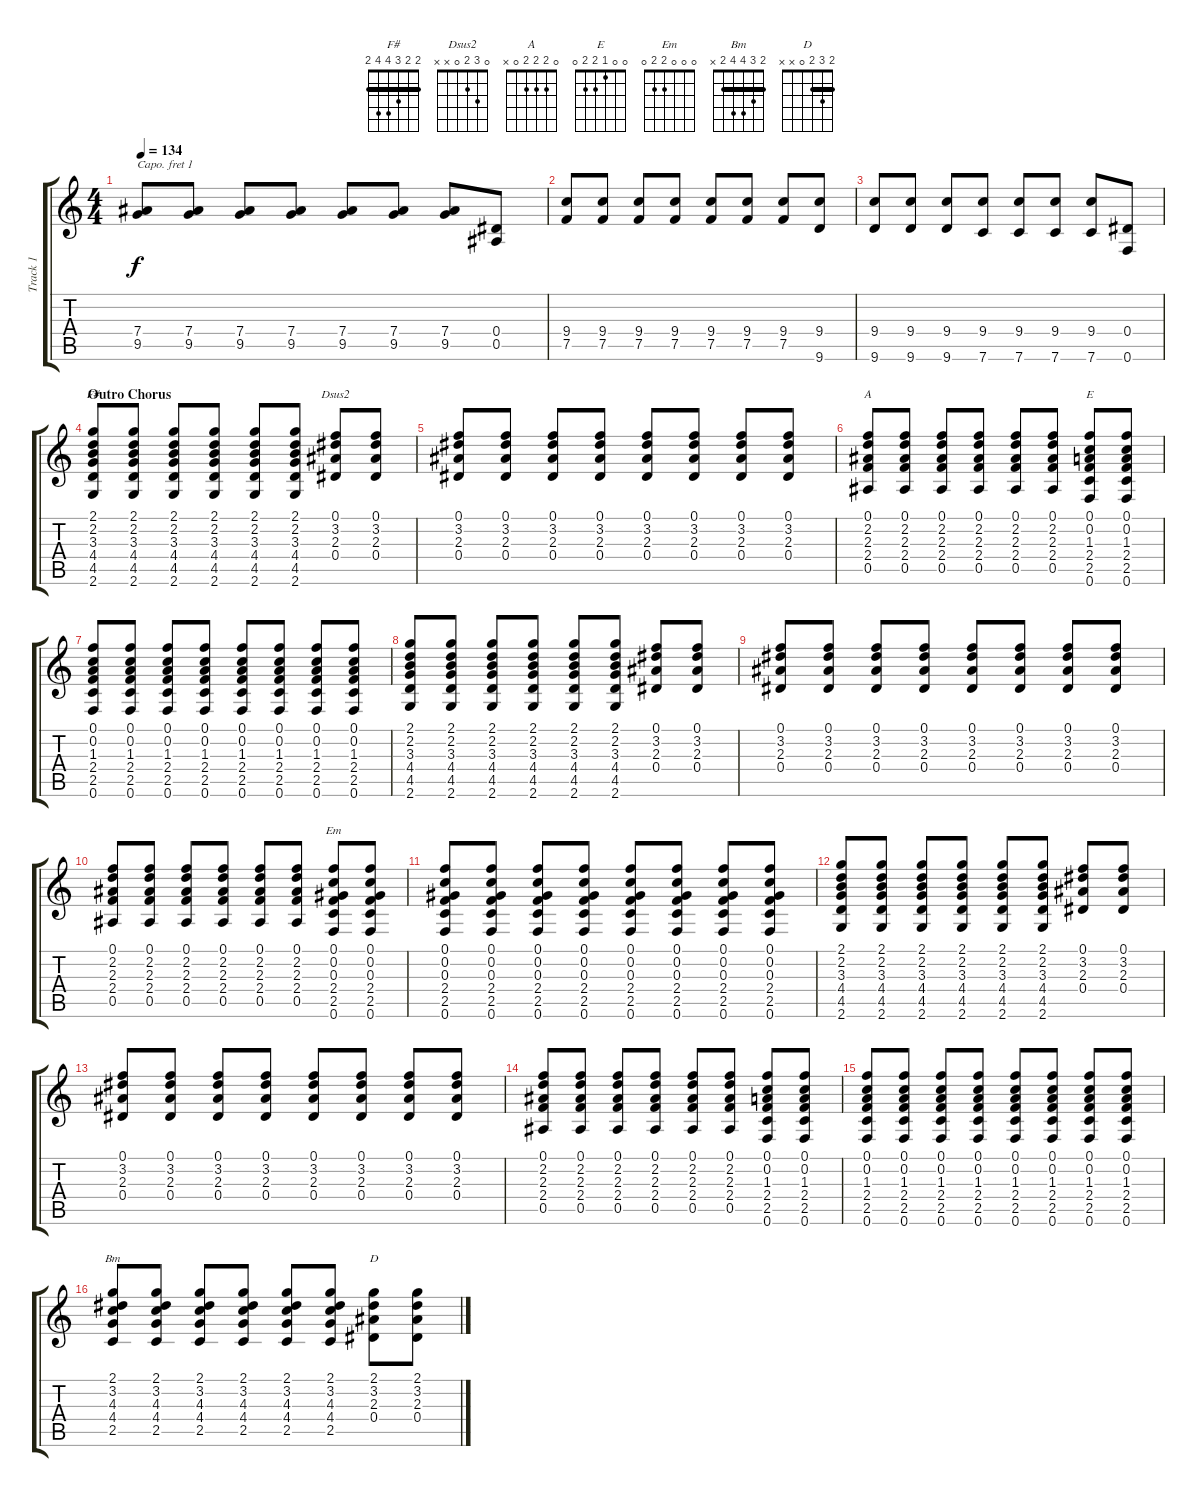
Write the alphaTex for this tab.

\track ("Track 1" "Track 1") {instrument electricguitarmuted}
\staff {score tabs}
\capo 1
\tuning (E4 B3 G3 D3 A2 E2) {hide}
\chord ("F#" 2 2 3 4 4 2) {barre 2}
\chord ("Dsus2" 0 3 2 0 x x)
\chord ("A" 0 2 2 2 0 x)
\chord ("E" 0 0 1 2 2 0)
\chord ("Em" 0 0 0 2 2 0)
\chord ("Bm" 2 3 4 4 2 x) {barre 2}
\chord ("D" 2 3 2 0 x x) {barre 2}
\ts (4 4)
\tempo 134
\clef g2
\ks c
(7.4 9.5).8{dy f} (7.4 9.5).8 (7.4 9.5).8 (7.4 9.5).8 (7.4 9.5).8 (7.4 9.5).8 (7.4 9.5).8 (0.4 0.5).8 |
(9.4 7.5).8 (9.4 7.5).8 (9.4 7.5).8 (9.4 7.5).8 (9.4 7.5).8 (9.4 7.5).8 (9.4 7.5).8 (9.4 9.6).8 |
(9.4 9.6).8 (9.4 9.6).8 (9.4 9.6).8 (9.4 7.6).8 (9.4 7.6).8 (9.4 7.6).8 (9.4 7.6).8 (0.4 0.6).8 |
\section ("" "Outro Chorus")
(2.1 2.2 3.3 4.4 4.5 2.6).8{ch "F#"} (2.1 2.2 3.3 4.4 4.5 2.6).8 (2.1 2.2 3.3 4.4 4.5 2.6).8 (2.1 2.2 3.3 4.4 4.5 2.6).8 (2.1 2.2 3.3 4.4 4.5 2.6).8 (2.1 2.2 3.3 4.4 4.5 2.6).8 (0.1 3.2 2.3 0.4).8{ch "Dsus2"} (0.1 3.2 2.3 0.4).8 |
(0.1 3.2 2.3 0.4).8 (0.1 3.2 2.3 0.4).8 (0.1 3.2 2.3 0.4).8 (0.1 3.2 2.3 0.4).8 (0.1 3.2 2.3 0.4).8 (0.1 3.2 2.3 0.4).8 (0.1 3.2 2.3 0.4).8 (0.1 3.2 2.3 0.4).8 |
(0.1 2.2 2.3 2.4 0.5).8{ch "A"} (0.1 2.2 2.3 2.4 0.5).8 (0.1 2.2 2.3 2.4 0.5).8 (0.1 2.2 2.3 2.4 0.5).8 (0.1 2.2 2.3 2.4 0.5).8 (0.1 2.2 2.3 2.4 0.5).8 (0.1 0.2 1.3 2.4 2.5 0.6).8{ch "E"} (0.1 0.2 1.3 2.4 2.5 0.6).8 |
(0.1 0.2 1.3 2.4 2.5 0.6).8 (0.1 0.2 1.3 2.4 2.5 0.6).8 (0.1 0.2 1.3 2.4 2.5 0.6).8 (0.1 0.2 1.3 2.4 2.5 0.6).8 (0.1 0.2 1.3 2.4 2.5 0.6).8 (0.1 0.2 1.3 2.4 2.5 0.6).8 (0.1 0.2 1.3 2.4 2.5 0.6).8 (0.1 0.2 1.3 2.4 2.5 0.6).8 |
(2.1 2.2 3.3 4.4 4.5 2.6).8 (2.1 2.2 3.3 4.4 4.5 2.6).8 (2.1 2.2 3.3 4.4 4.5 2.6).8 (2.1 2.2 3.3 4.4 4.5 2.6).8 (2.1 2.2 3.3 4.4 4.5 2.6).8 (2.1 2.2 3.3 4.4 4.5 2.6).8 (0.1 3.2 2.3 0.4).8 (0.1 3.2 2.3 0.4).8 |
(0.1 3.2 2.3 0.4).8 (0.1 3.2 2.3 0.4).8 (0.1 3.2 2.3 0.4).8 (0.1 3.2 2.3 0.4).8 (0.1 3.2 2.3 0.4).8 (0.1 3.2 2.3 0.4).8 (0.1 3.2 2.3 0.4).8 (0.1 3.2 2.3 0.4).8 |
(0.1 2.2 2.3 2.4 0.5).8 (0.1 2.2 2.3 2.4 0.5).8 (0.1 2.2 2.3 2.4 0.5).8 (0.1 2.2 2.3 2.4 0.5).8 (0.1 2.2 2.3 2.4 0.5).8 (0.1 2.2 2.3 2.4 0.5).8 (0.1 0.2 0.3 2.4 2.5 0.6).8{ch "Em"} (0.1 0.2 0.3 2.4 2.5 0.6).8 |
(0.1 0.2 0.3 2.4 2.5 0.6).8 (0.1 0.2 0.3 2.4 2.5 0.6).8 (0.1 0.2 0.3 2.4 2.5 0.6).8 (0.1 0.2 0.3 2.4 2.5 0.6).8 (0.1 0.2 0.3 2.4 2.5 0.6).8 (0.1 0.2 0.3 2.4 2.5 0.6).8 (0.1 0.2 0.3 2.4 2.5 0.6).8 (0.1 0.2 0.3 2.4 2.5 0.6).8 |
(2.1 2.2 3.3 4.4 4.5 2.6).8 (2.1 2.2 3.3 4.4 4.5 2.6).8 (2.1 2.2 3.3 4.4 4.5 2.6).8 (2.1 2.2 3.3 4.4 4.5 2.6).8 (2.1 2.2 3.3 4.4 4.5 2.6).8 (2.1 2.2 3.3 4.4 4.5 2.6).8 (0.1 3.2 2.3 0.4).8 (0.1 3.2 2.3 0.4).8 |
(0.1 3.2 2.3 0.4).8 (0.1 3.2 2.3 0.4).8 (0.1 3.2 2.3 0.4).8 (0.1 3.2 2.3 0.4).8 (0.1 3.2 2.3 0.4).8 (0.1 3.2 2.3 0.4).8 (0.1 3.2 2.3 0.4).8 (0.1 3.2 2.3 0.4).8 |
(0.1 2.2 2.3 2.4 0.5).8 (0.1 2.2 2.3 2.4 0.5).8 (0.1 2.2 2.3 2.4 0.5).8 (0.1 2.2 2.3 2.4 0.5).8 (0.1 2.2 2.3 2.4 0.5).8 (0.1 2.2 2.3 2.4 0.5).8 (0.1 0.2 1.3 2.4 2.5 0.6).8 (0.1 0.2 1.3 2.4 2.5 0.6).8 |
(0.1 0.2 1.3 2.4 2.5 0.6).8 (0.1 0.2 1.3 2.4 2.5 0.6).8 (0.1 0.2 1.3 2.4 2.5 0.6).8 (0.1 0.2 1.3 2.4 2.5 0.6).8 (0.1 0.2 1.3 2.4 2.5 0.6).8 (0.1 0.2 1.3 2.4 2.5 0.6).8 (0.1 0.2 1.3 2.4 2.5 0.6).8 (0.1 0.2 1.3 2.4 2.5 0.6).8 |
(2.1 3.2 4.3 4.4 2.5).8{ch "Bm"} (2.1 3.2 4.3 4.4 2.5).8 (2.1 3.2 4.3 4.4 2.5).8 (2.1 3.2 4.3 4.4 2.5).8 (2.1 3.2 4.3 4.4 2.5).8 (2.1 3.2 4.3 4.4 2.5).8 (2.1 3.2 2.3 0.4).8{ch "D"} (2.1 3.2 2.3 0.4).8
